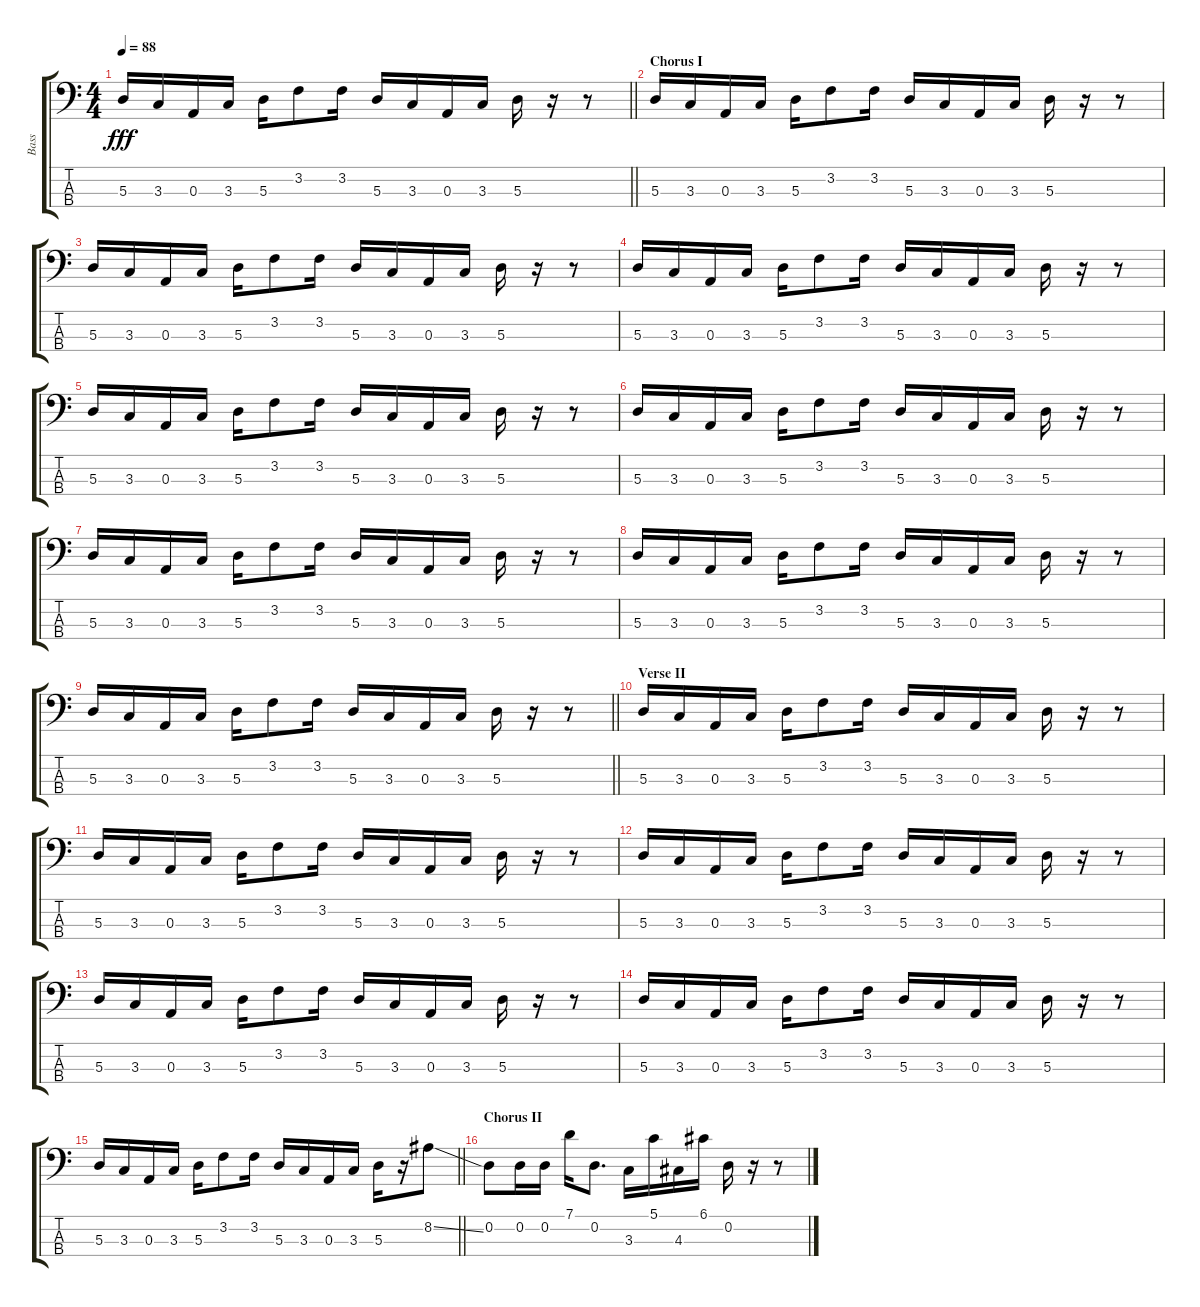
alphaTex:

\track ("Bass" "Bass") {instrument electricbassfinger}
\staff {score tabs}
\tuning (G2 D2 A1 E1) {hide}
\ts (4 4)
\tempo 88
\clef f4
\barLineRight lightlight
\ks c
5.3.16{dy fff} 3.3.16 0.3.16 3.3.16 5.3.16 3.2.8 3.2.16 5.3.16 3.3.16 0.3.16 3.3.16 5.3.16 r.16 r.8 |
\section ("" "Chorus I")
5.3.16 3.3.16 0.3.16 3.3.16 5.3.16 3.2.8 3.2.16 5.3.16 3.3.16 0.3.16 3.3.16 5.3.16 r.16 r.8 |
5.3.16 3.3.16 0.3.16 3.3.16 5.3.16 3.2.8 3.2.16 5.3.16 3.3.16 0.3.16 3.3.16 5.3.16 r.16 r.8 |
5.3.16 3.3.16 0.3.16 3.3.16 5.3.16 3.2.8 3.2.16 5.3.16 3.3.16 0.3.16 3.3.16 5.3.16 r.16 r.8 |
5.3.16 3.3.16 0.3.16 3.3.16 5.3.16 3.2.8 3.2.16 5.3.16 3.3.16 0.3.16 3.3.16 5.3.16 r.16 r.8 |
5.3.16 3.3.16 0.3.16 3.3.16 5.3.16 3.2.8 3.2.16 5.3.16 3.3.16 0.3.16 3.3.16 5.3.16 r.16 r.8 |
5.3.16 3.3.16 0.3.16 3.3.16 5.3.16 3.2.8 3.2.16 5.3.16 3.3.16 0.3.16 3.3.16 5.3.16 r.16 r.8 |
5.3.16 3.3.16 0.3.16 3.3.16 5.3.16 3.2.8 3.2.16 5.3.16 3.3.16 0.3.16 3.3.16 5.3.16 r.16 r.8 |
\barLineRight lightlight
5.3.16 3.3.16 0.3.16 3.3.16 5.3.16 3.2.8 3.2.16 5.3.16 3.3.16 0.3.16 3.3.16 5.3.16 r.16 r.8 |
\section ("" "Verse II")
5.3.16 3.3.16 0.3.16 3.3.16 5.3.16 3.2.8 3.2.16 5.3.16 3.3.16 0.3.16 3.3.16 5.3.16 r.16 r.8 |
5.3.16 3.3.16 0.3.16 3.3.16 5.3.16 3.2.8 3.2.16 5.3.16 3.3.16 0.3.16 3.3.16 5.3.16 r.16 r.8 |
5.3.16 3.3.16 0.3.16 3.3.16 5.3.16 3.2.8 3.2.16 5.3.16 3.3.16 0.3.16 3.3.16 5.3.16 r.16 r.8 |
5.3.16 3.3.16 0.3.16 3.3.16 5.3.16 3.2.8 3.2.16 5.3.16 3.3.16 0.3.16 3.3.16 5.3.16 r.16 r.8 |
5.3.16 3.3.16 0.3.16 3.3.16 5.3.16 3.2.8 3.2.16 5.3.16 3.3.16 0.3.16 3.3.16 5.3.16 r.16 r.8 |
\barLineRight lightlight
5.3.16 3.3.16 0.3.16 3.3.16 5.3.16 3.2.8 3.2.16 5.3.16 3.3.16 0.3.16 3.3.16 5.3.16 r.16 8.2{ss}.8 |
\section ("" "Chorus II")
0.2.8 0.2.16 0.2.16 7.1.16 0.2.8{d} 3.3.16 5.1.16 4.3.16 6.1.16 0.2.16 r.16 r.8
